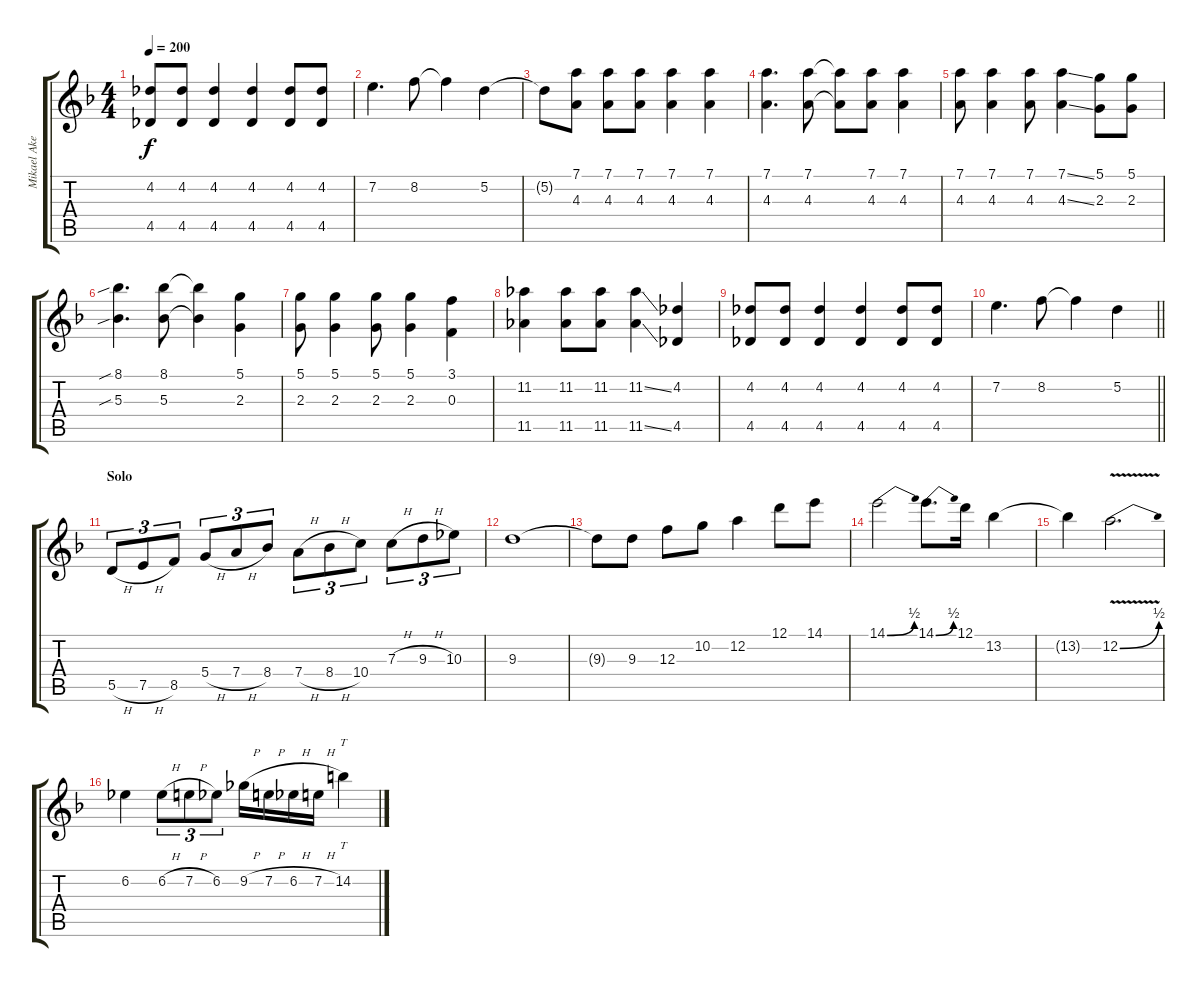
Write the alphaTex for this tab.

\track ("Mikael Akerfeldt" "Mikael Ake") {instrument distortionguitar}
\staff {score tabs}
\tuning (D4 A3 F3 D3 A2 D2) {hide}
\ts (4 4)
\tempo 200
\clef g2
\ks f
(4.2 4.5).8{dy f} (4.2 4.5).8 (4.2 4.5).4 (4.2 4.5).4 (4.2 4.5).8 (4.2 4.5).8 |
7.2.4{d} 8.2.8 8.2{t}.4 5.2.4 |
5.2{t}.8 (7.1 4.3).8 (7.1 4.3).8 (7.1 4.3).8 (7.1 4.3).4 (7.1 4.3).4 |
(7.1 4.3).4{d} (7.1 4.3).8 (7.1{t} 4.3{t}).8 (7.1 4.3).8 (7.1 4.3).4 |
(7.1 4.3).8 (7.1 4.3).4 (7.1 4.3).8 (7.1{ss} 4.3{ss}).4 (5.1 2.3).8 (5.1 2.3).8 |
(8.1{sib} 5.3{sib}).4{d} (8.1 5.3).8 (8.1{t} 5.3{t}).4 (5.1 2.3).4 |
(5.1 2.3).8 (5.1 2.3).4 (5.1 2.3).8 (5.1 2.3).4 (3.1 0.3).4 |
(11.2 11.5).4 (11.2 11.5).8 (11.2 11.5).8 (11.2{ss} 11.5{ss}).4 (4.2 4.5).4 |
(4.2 4.5).8 (4.2 4.5).8 (4.2 4.5).4 (4.2 4.5).4 (4.2 4.5).8 (4.2 4.5).8 |
\barLineRight lightlight
7.2.4{d} 8.2.8 8.2{t}.4 5.2.4 |
\section ("" "Solo")
5.5{h}.8{tu (3 2) volume 16} 7.5{h}.8{tu (3 2)} 8.5.8{tu (3 2)} 5.4{h}.8{tu (3 2)} 7.4{h}.8{tu (3 2)} 8.4.8{tu (3 2)} 7.4{h}.8{tu (3 2)} 8.4{h}.8{tu (3 2)} 10.4.8{tu (3 2)} 7.3{h}.8{tu (3 2)} 9.3{h}.8{tu (3 2)} 10.3.8{tu (3 2)} |
9.3.1 |
9.3{t}.8 9.3.8 12.3.8 10.2.8 12.2.4 12.1.8 14.1.8 |
14.1{be (bend 0 0 60 2)}.2 14.1{be (bend 0 0 60 2)}.8{d} 12.1.16 13.2.4 |
13.2{t}.4 12.2{be (bend 0 0 60 2) v}.2{d} |
6.2.4 6.2{h}.8{tu (3 2)} 7.2{h}.8{tu (3 2)} 6.2.8{tu (3 2)} 9.2{h}.16 7.2{h}.16 6.2{h}.16 7.2{h}.16 14.2.4{tt}
